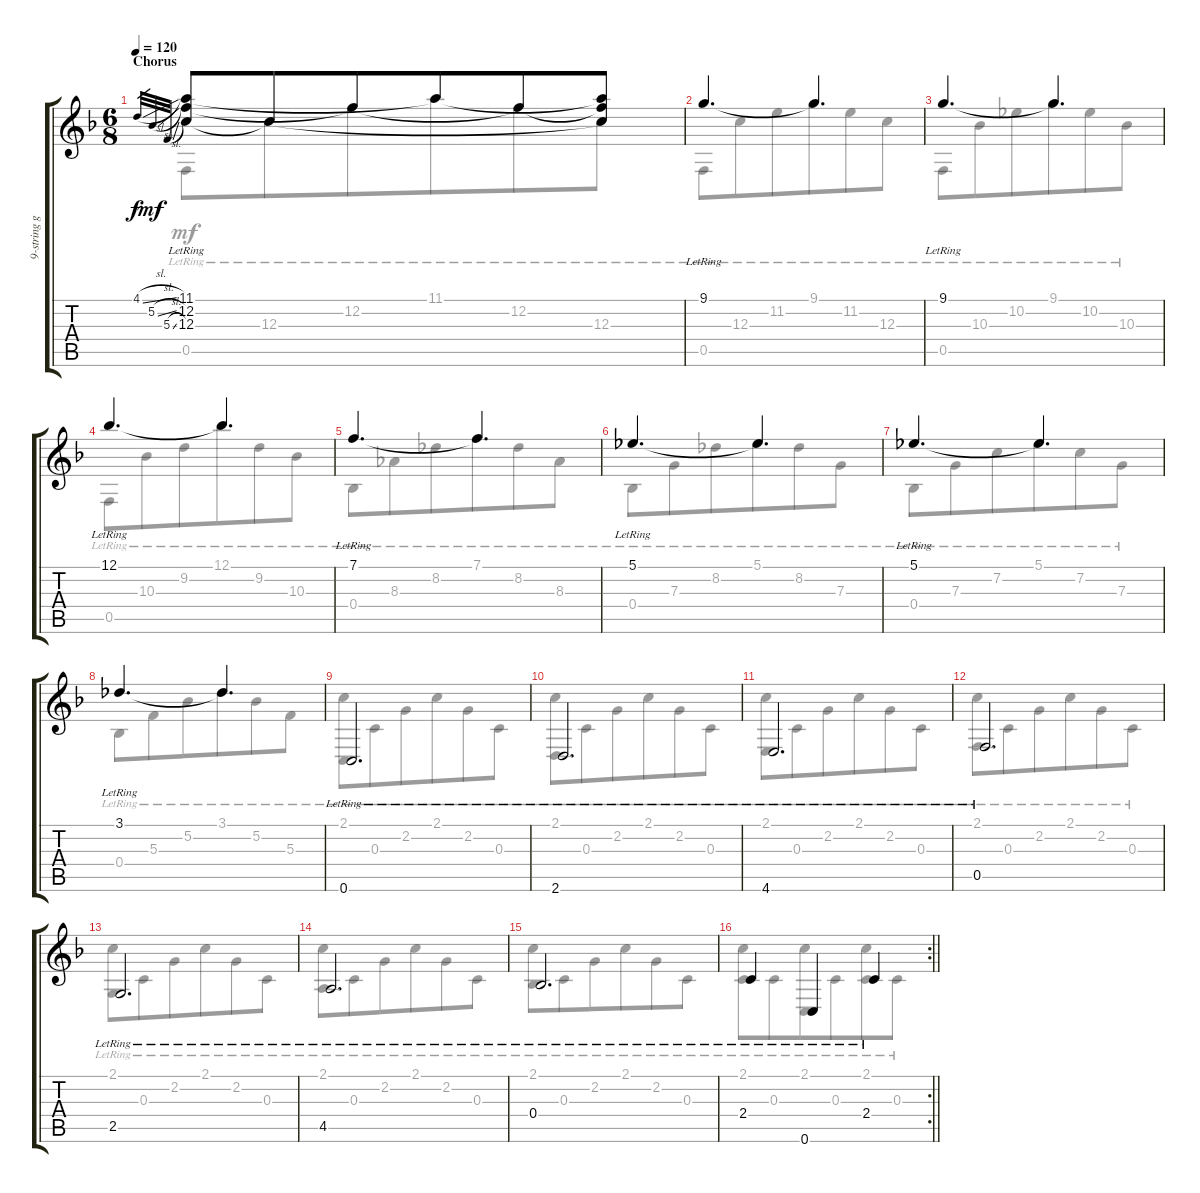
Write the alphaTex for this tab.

\track ("9-string guitar" "9-string g") {instrument acousticguitarsteel}
\staff {score tabs}
\tuning (Bb3 F3 C3 Bb2 F2 C2) {hide}
\voice
\ts (6 8)
\section ("" "Chorus")
\tempo 120
\clef g2
\ks f
4.1{sl}.32{gr dy f} 5.2{sl}.32{gr dy mf} 5.3{sl}.32{gr} (11.1{lr} 12.2{lr} 12.3{lr}).8 12.3{t}.8 12.2{t}.8{beam merge} 11.1{t}.8 12.2{t}.8 (11.1{t} 12.2{t} 12.3{t}).8 |
9.1{lr}.4{d} 9.1{t}.4{d} |
9.1{lr}.4{d} 9.1{t}.4{d} |
12.1{lr}.4{d} 12.1{t}.4{d} |
7.1{lr}.4{d} 7.1{t}.4{d} |
5.1{lr}.4{d} 5.1{t}.4{d} |
5.1{lr}.4{d} 5.1{t}.4{d} |
3.1{lr}.4{d} 3.1{t}.4{d} |
0.6{lr}.2{d} |
2.6{lr}.2{d} |
4.6{lr}.2{d} |
0.5{lr}.2{d} |
2.5{lr}.2{d} |
4.5{lr}.2{d} |
0.4{lr}.2{d} |
\rc 2
\barLineRight lightlight
2.4{lr}.4 0.6{lr}.4 2.4{lr}.4
\voice
\clef g2
\ottava regular
\simile none
\ks f
0.5{lr}.8{dy mf} 12.3{lr}.8 12.2{lr}.8{beam merge} 11.1{lr}.8 12.2{lr}.8 12.3{lr}.8 |
0.5{lr}.8 12.3{lr}.8 11.2{lr}.8{beam merge} 9.1{lr}.8 11.2{lr}.8 12.3{lr}.8 |
0.5{lr}.8 10.3{lr}.8 10.2{lr}.8{beam merge} 9.1{lr}.8 10.2{lr}.8 10.3{lr}.8 |
0.5{lr}.8 10.3{lr}.8 9.2{lr}.8{beam merge} 12.1{lr}.8 9.2{lr}.8 10.3{lr}.8 |
0.4{lr}.8 8.3{lr}.8 8.2{lr}.8{beam merge} 7.1{lr}.8 8.2{lr}.8 8.3{lr}.8 |
0.4{lr}.8 7.3{lr}.8 8.2{lr}.8{beam merge} 5.1{lr}.8 8.2{lr}.8 7.3{lr}.8 |
0.4{lr}.8 7.3{lr}.8 7.2{lr}.8{beam merge} 5.1{lr}.8 7.2{lr}.8 7.3{lr}.8 |
0.4{lr}.8 5.3{lr}.8 5.2{lr}.8{beam merge} 3.1{lr}.8 5.2{lr}.8 5.3{lr}.8 |
(2.1{lr} 0.6{lr}).8 0.3{lr}.8 2.2{lr}.8{beam merge} 2.1{lr}.8 2.2{lr}.8 0.3{lr}.8 |
(2.1{lr} 2.6{lr}).8 0.3{lr}.8 2.2{lr}.8{beam merge} 2.1{lr}.8 2.2{lr}.8 0.3{lr}.8 |
(2.1{lr} 4.6{lr}).8 0.3{lr}.8 2.2{lr}.8{beam merge} 2.1{lr}.8 2.2{lr}.8 0.3{lr}.8 |
(2.1{lr} 0.5{lr}).8 0.3{lr}.8 2.2{lr}.8{beam merge} 2.1{lr}.8 2.2{lr}.8 0.3{lr}.8 |
(2.1{lr} 2.5{lr}).8 0.3{lr}.8 2.2{lr}.8{beam merge} 2.1{lr}.8 2.2{lr}.8 0.3{lr}.8 |
(2.1{lr} 4.5{lr}).8 0.3{lr}.8 2.2{lr}.8{beam merge} 2.1{lr}.8 2.2{lr}.8 0.3{lr}.8 |
(2.1{lr} 0.4{lr}).8 0.3{lr}.8 2.2{lr}.8{beam merge} 2.1{lr}.8 2.2{lr}.8 0.3{lr}.8 |
\barLineRight lightlight
(2.1{lr} 2.4{lr}).8 0.3{lr}.8 (2.1{lr} 0.6{lr}).8{beam merge} 0.3{lr}.8 (2.1{lr} 2.4{lr}).8 0.3{lr}.8
